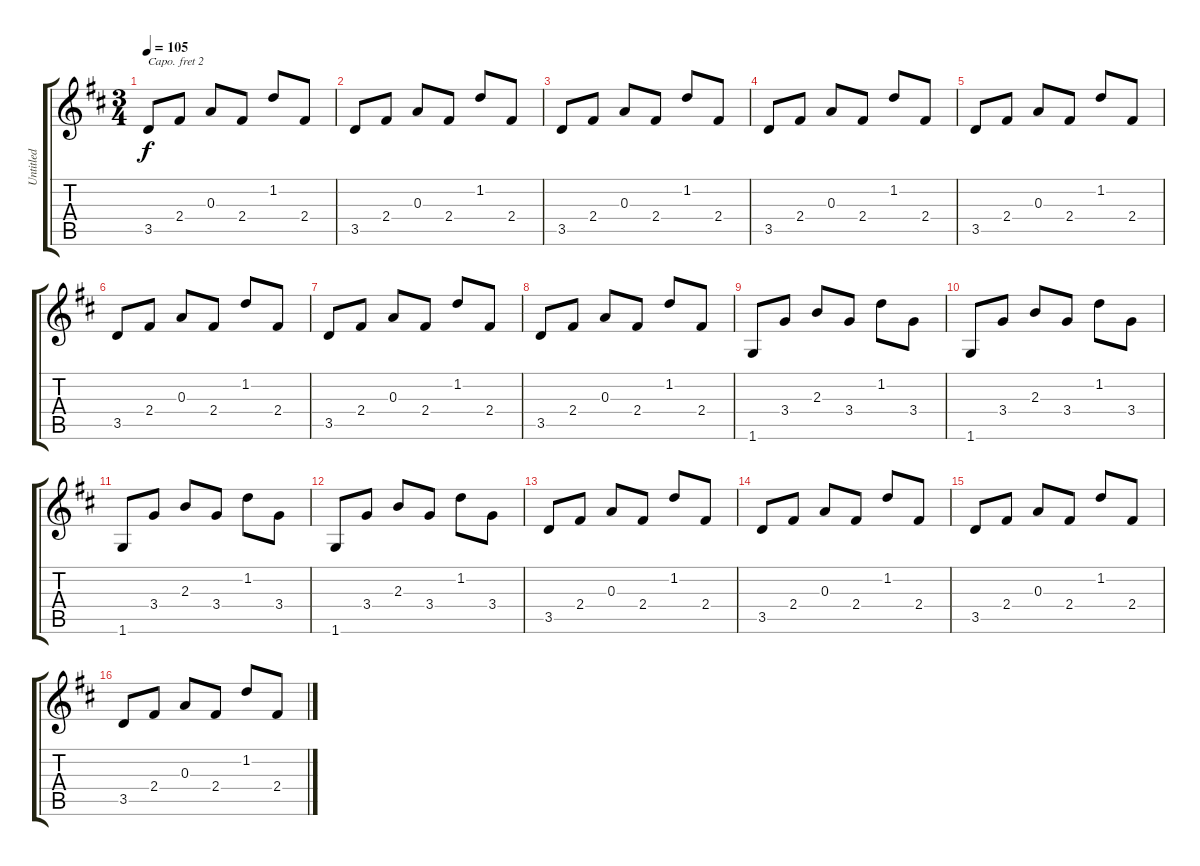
\track ("Untitled" "Untitled") {instrument acousticguitarnylon}
\staff {score tabs}
\capo 2
\tuning (E4 B3 G3 D3 A2 E2) {hide}
\ts (3 4)
\tempo 105
\clef g2
\ks d
3.5.8{dy f} 2.4.8 0.3.8 2.4.8 1.2.8 2.4.8 |
3.5.8 2.4.8 0.3.8 2.4.8 1.2.8 2.4.8 |
3.5.8 2.4.8 0.3.8 2.4.8 1.2.8 2.4.8 |
3.5.8 2.4.8 0.3.8 2.4.8 1.2.8 2.4.8 |
3.5.8 2.4.8 0.3.8 2.4.8 1.2.8 2.4.8 |
3.5.8 2.4.8 0.3.8 2.4.8 1.2.8 2.4.8 |
3.5.8 2.4.8 0.3.8 2.4.8 1.2.8 2.4.8 |
3.5.8 2.4.8 0.3.8 2.4.8 1.2.8 2.4.8 |
1.6.8 3.4.8 2.3.8 3.4.8 1.2.8 3.4.8 |
1.6.8 3.4.8 2.3.8 3.4.8 1.2.8 3.4.8 |
1.6.8 3.4.8 2.3.8 3.4.8 1.2.8 3.4.8 |
1.6.8 3.4.8 2.3.8 3.4.8 1.2.8 3.4.8 |
3.5.8 2.4.8 0.3.8 2.4.8 1.2.8 2.4.8 |
3.5.8 2.4.8 0.3.8 2.4.8 1.2.8 2.4.8 |
3.5.8 2.4.8 0.3.8 2.4.8 1.2.8 2.4.8 |
3.5.8 2.4.8 0.3.8 2.4.8 1.2.8 2.4.8
